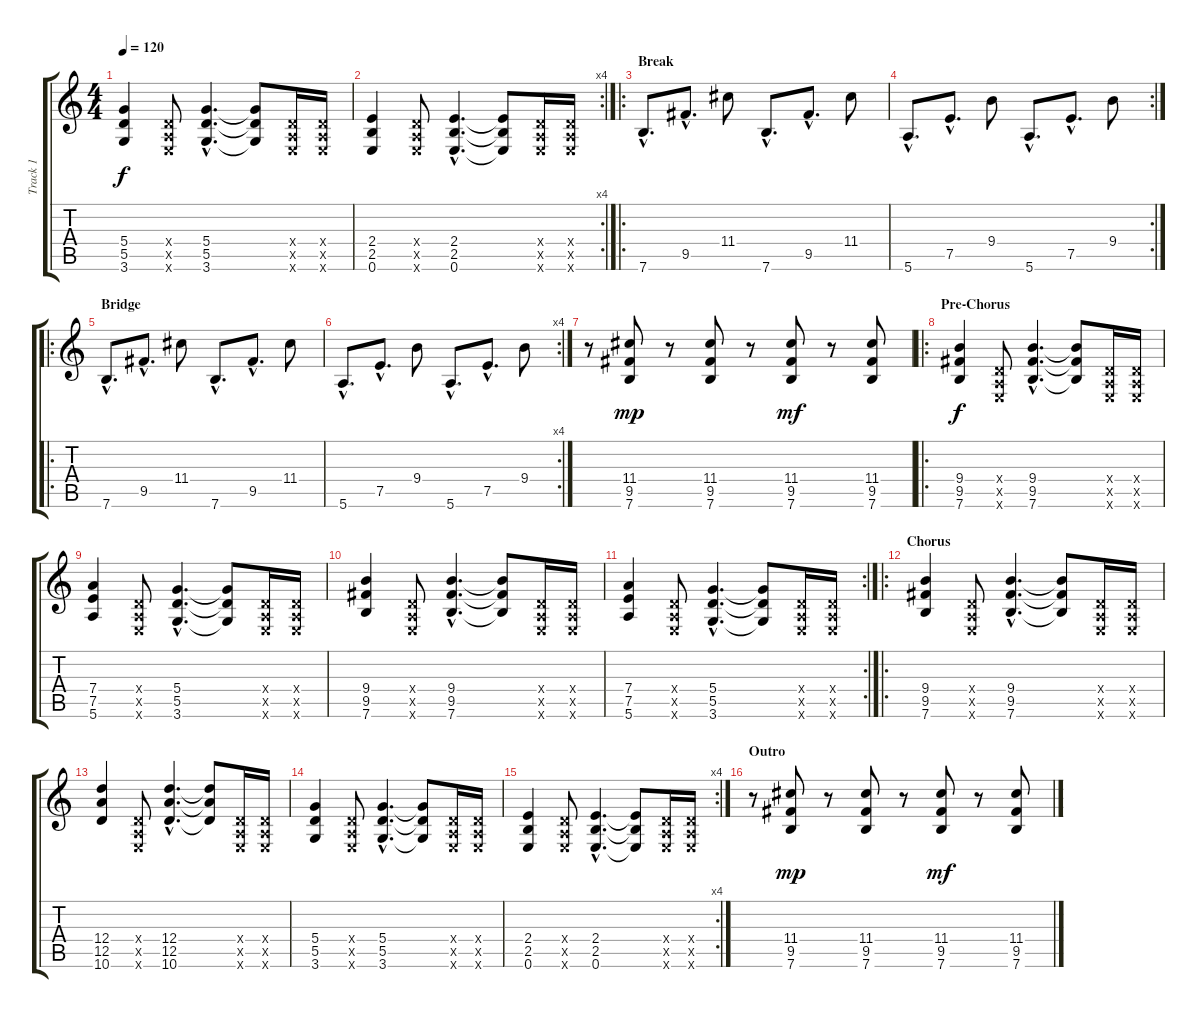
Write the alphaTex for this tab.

\track ("Track 1" "Track 1") {instrument distortionguitar}
\staff {score tabs}
\tuning (E4 B3 G3 D3 A2 E2) {hide}
\ts (4 4)
\tempo 120
\clef g2
\ks c
(5.4 5.5 3.6).4{dy f} (0.4{x} 0.5{x} 0.6{x}).8 (5.4{hac} 5.5{hac} 3.6{hac}).4{d} (5.4{t} 5.5{t} 3.6{t}).8 (0.4{x} 0.5{x} 0.6{x}).16 (0.4{x} 0.5{x} 0.6{x}).16 |
\rc 4
(2.4 2.5 0.6).4 (0.4{x} 0.5{x} 0.6{x}).8 (2.4{hac} 2.5{hac} 0.6{hac}).4{d} (2.4{t} 2.5{t} 0.6{t}).8 (0.4{x} 0.5{x} 0.6{x}).16 (0.4{x} 0.5{x} 0.6{x}).16 |
\ro
\section ("" "Break")
7.6{hac}.8{d instrument electricguitarjazz} 9.5{hac}.8{d} 11.4.8 7.6{hac}.8{d} 9.5{hac}.8{d} 11.4.8 |
\rc 2
5.6{hac}.8{d} 7.5{hac}.8{d} 9.4.8 5.6{hac}.8{d} 7.5{hac}.8{d} 9.4.8 |
\ro
\section ("" "Bridge")
7.6{hac}.8{d} 9.5{hac}.8{d} 11.4.8 7.6{hac}.8{d} 9.5{hac}.8{d} 11.4.8 |
\rc 4
5.6{hac}.8{d} 7.5{hac}.8{d} 9.4.8 5.6{hac}.8{d} 7.5{hac}.8{d} 9.4.8 |
r.8 (11.4 9.5 7.6).8{dy mp} r.8 (11.4 9.5 7.6).8 r.8 (11.4 9.5 7.6).8{dy mf} r.8 (11.4 9.5 7.6).8 |
\ro
\section ("" "Pre-Chorus")
(9.4 9.5 7.6).4{dy f} (0.4{x} 0.5{x} 0.6{x}).8 (9.4{hac} 9.5{hac} 7.6{hac}).4{d} (9.4{t} 9.5{t} 7.6{t}).8 (0.4{x} 0.5{x} 0.6{x}).16 (0.4{x} 0.5{x} 0.6{x}).16 |
(7.4 7.5 5.6).4 (0.4{x} 0.5{x} 0.6{x}).8 (5.4{hac} 5.5{hac} 3.6{hac}).4{d} (5.4{t} 5.5{t} 3.6{t}).8 (0.4{x} 0.5{x} 0.6{x}).16 (0.4{x} 0.5{x} 0.6{x}).16 |
(9.4 9.5 7.6).4 (0.4{x} 0.5{x} 0.6{x}).8 (9.4{hac} 9.5{hac} 7.6{hac}).4{d} (9.4{t} 9.5{t} 7.6{t}).8 (0.4{x} 0.5{x} 0.6{x}).16 (0.4{x} 0.5{x} 0.6{x}).16 |
\rc 2
(7.4 7.5 5.6).4 (0.4{x} 0.5{x} 0.6{x}).8 (5.4{hac} 5.5{hac} 3.6{hac}).4{d} (5.4{t} 5.5{t} 3.6{t}).8 (0.4{x} 0.5{x} 0.6{x}).16 (0.4{x} 0.5{x} 0.6{x}).16 |
\ro
\section ("" "Chorus")
(9.4 9.5 7.6).4 (0.4{x} 0.5{x} 0.6{x}).8 (9.4{hac} 9.5{hac} 7.6{hac}).4{d} (9.4{t} 9.5{t} 7.6{t}).8 (0.4{x} 0.5{x} 0.6{x}).16 (0.4{x} 0.5{x} 0.6{x}).16 |
(12.4 12.5 10.6).4 (0.4{x} 0.5{x} 0.6{x}).8 (12.4{hac} 12.5{hac} 10.6{hac}).4{d} (12.4{t} 12.5{t} 10.6{t}).8 (0.4{x} 0.5{x} 0.6{x}).16 (0.4{x} 0.5{x} 0.6{x}).16 |
(5.4 5.5 3.6).4 (0.4{x} 0.5{x} 0.6{x}).8 (5.4{hac} 5.5{hac} 3.6{hac}).4{d} (5.4{t} 5.5{t} 3.6{t}).8 (0.4{x} 0.5{x} 0.6{x}).16 (0.4{x} 0.5{x} 0.6{x}).16 |
\rc 4
(2.4 2.5 0.6).4 (0.4{x} 0.5{x} 0.6{x}).8 (2.4{hac} 2.5{hac} 0.6{hac}).4{d} (2.4{t} 2.5{t} 0.6{t}).8 (0.4{x} 0.5{x} 0.6{x}).16 (0.4{x} 0.5{x} 0.6{x}).16 |
\section ("" "Outro")
r.8 (11.4 9.5 7.6).8{dy mp} r.8 (11.4 9.5 7.6).8 r.8 (11.4 9.5 7.6).8{dy mf} r.8 (11.4 9.5 7.6).8
